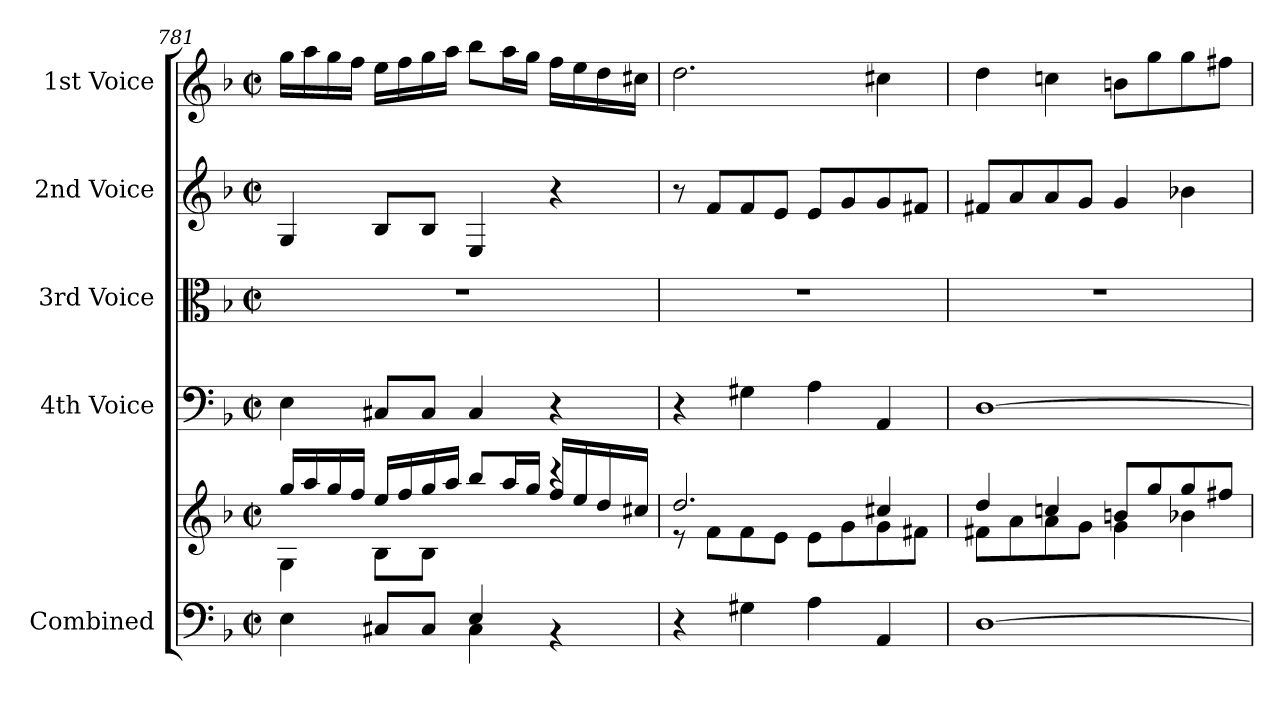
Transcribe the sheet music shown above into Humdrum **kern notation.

**kern	**kern	**kern	**kern	**kern	**kern
*part5	*part5	*part4	*part3	*part2	*part1
*staff6	*staff5	*staff4	*staff3	*staff2	*staff1
*I"Combined	*	*I"4th Voice	*I"3rd Voice	*I"2nd Voice	*I"1st Voice
*clefF4	*clefG2	*clefF4	*clefC3	*clefG2	*clefG2
*k[b-]	*k[b-]	*k[b-]	*k[b-]	*k[b-]	*k[b-]
*M2/2	*M2/2	*M2/2	*M2/2	*M2/2	*M2/2
*met(c|)	*met(c|)	*met(c|)	*met(c|)	*met(c|)	*met(c|)
=781	=781	=781	=781	=781	=781
*^	*^	*	*	*	*
2ryy	4E\	16gg/LL	4G\	4E\	1r	4G/	16gg\LL
.	.	16aa/	.	.	.	.	16aa\
.	.	16gg/	.	.	.	.	16gg\
.	.	16ff/JJ	.	.	.	.	16ff\JJ
.	8C#X/L	16ee/LL	8B-\L	8C#X/L	.	8B-/L	16ee\LL
.	.	16ff/	.	.	.	.	16ff\
.	8C#/J	16gg/	8B-\J	8C#/J	.	8B-/J	16gg\
.	.	16aa/JJ	.	.	.	.	16aa\JJ
4E/	4C#\	8bb-/L	4ryy	4C#/	.	4E/	8bb-\L
.	.	16aa/L	.	.	.	.	16aa\L
.	.	16gg/JJ	.	.	.	.	16gg\JJ
4ryy	4rBB	16ff/LL	4rccc	4r	.	4r	16ff\LL
.	.	16ee/	.	.	.	.	16ee\
.	.	16dd/	.	.	.	.	16dd\
.	.	16cc#X/JJ	.	.	.	.	16cc#X\JJ
*v	*v	*	*	*	*	*	*
=782	=782	=782	=782	=782	=782	=782
4r	2.dd/	8r	4r	1r	8r	2.dd\
.	.	8f\L	.	.	8f/L	.
4G#X\	.	8f\	4G#X\	.	8f/	.
.	.	8e\J	.	.	8e/J	.
4A\	.	8e\L	4A\	.	8e/L	.
.	.	8g\	.	.	8g/	.
4AA/	4cc#X/	8g\	4AA/	.	8g/	4cc#X\
.	.	8f#X\J	.	.	8f#X/J	.
!!LO:LB:g=z
=783	=783	=783	=783	=783	=783	=783
[1D	4dd/	8f#X\L	[1D	1r	8f#X/L	4dd\
.	.	8a\	.	.	8a/	.
.	4ccn/	8a\	.	.	8a/	4ccn\
.	.	8g\J	.	.	8g/J	.
.	8bn/L	4g\	.	.	4g/	8bn\L
.	8gg/	.	.	.	.	8gg\
.	8gg/	4b-X\	.	.	4b-X\	8gg\
.	8ff#X/J	.	.	.	.	8ff#X\J
*	*v	*v	*	*	*	*
=	=	=	=	=	=
*-	*-	*-	*-	*-	*-
